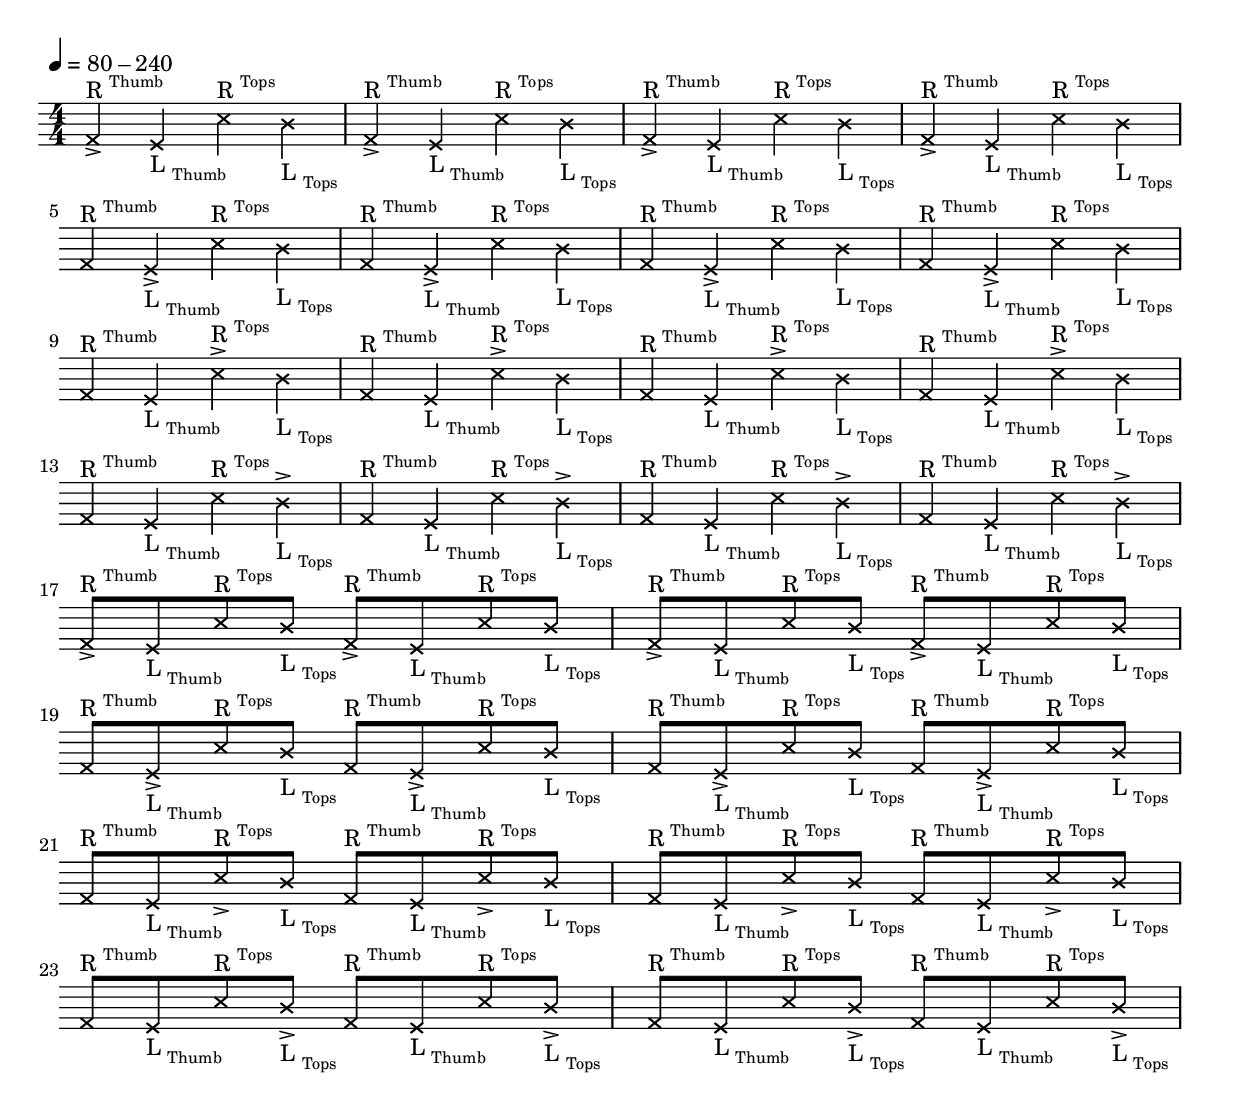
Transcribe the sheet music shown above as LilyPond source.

\version "2.24.1"
\include "../global.ly"

\layout {
  indent = -3.5
}

\relative {
  \defaultScoreSettings
  \tempo 4 = 80 - 240
  \time 4/4

  \rimNote

  \repeat unfold 4 { f'4^\RThumbTop-> e_\LThumbBtm   c'^\RTopsTop   b_\LTopsBtm   } \break
  \repeat unfold 4 {  f4^\RThumbTop   e_\LThumbBtm-> c'^\RTopsTop   b_\LTopsBtm   } \break
  \repeat unfold 4 {  f4^\RThumbTop   e_\LThumbBtm   c'^\RTopsTop-> b_\LTopsBtm   } \break
  \repeat unfold 4 {  f4^\RThumbTop   e_\LThumbBtm   c'^\RTopsTop   b_\LTopsBtm-> } \break

  \repeat unfold 4 {  f8^\RThumbTop-> e_\LThumbBtm   c'^\RTopsTop   b_\LTopsBtm   } \break
  \repeat unfold 4 {  f8^\RThumbTop   e_\LThumbBtm-> c'^\RTopsTop   b_\LTopsBtm   } \break
  \repeat unfold 4 {  f8^\RThumbTop   e_\LThumbBtm   c'^\RTopsTop-> b_\LTopsBtm   } \break
  \repeat unfold 4 {  f8^\RThumbTop   e_\LThumbBtm   c'^\RTopsTop   b_\LTopsBtm-> }

  \resetNoteHead
}